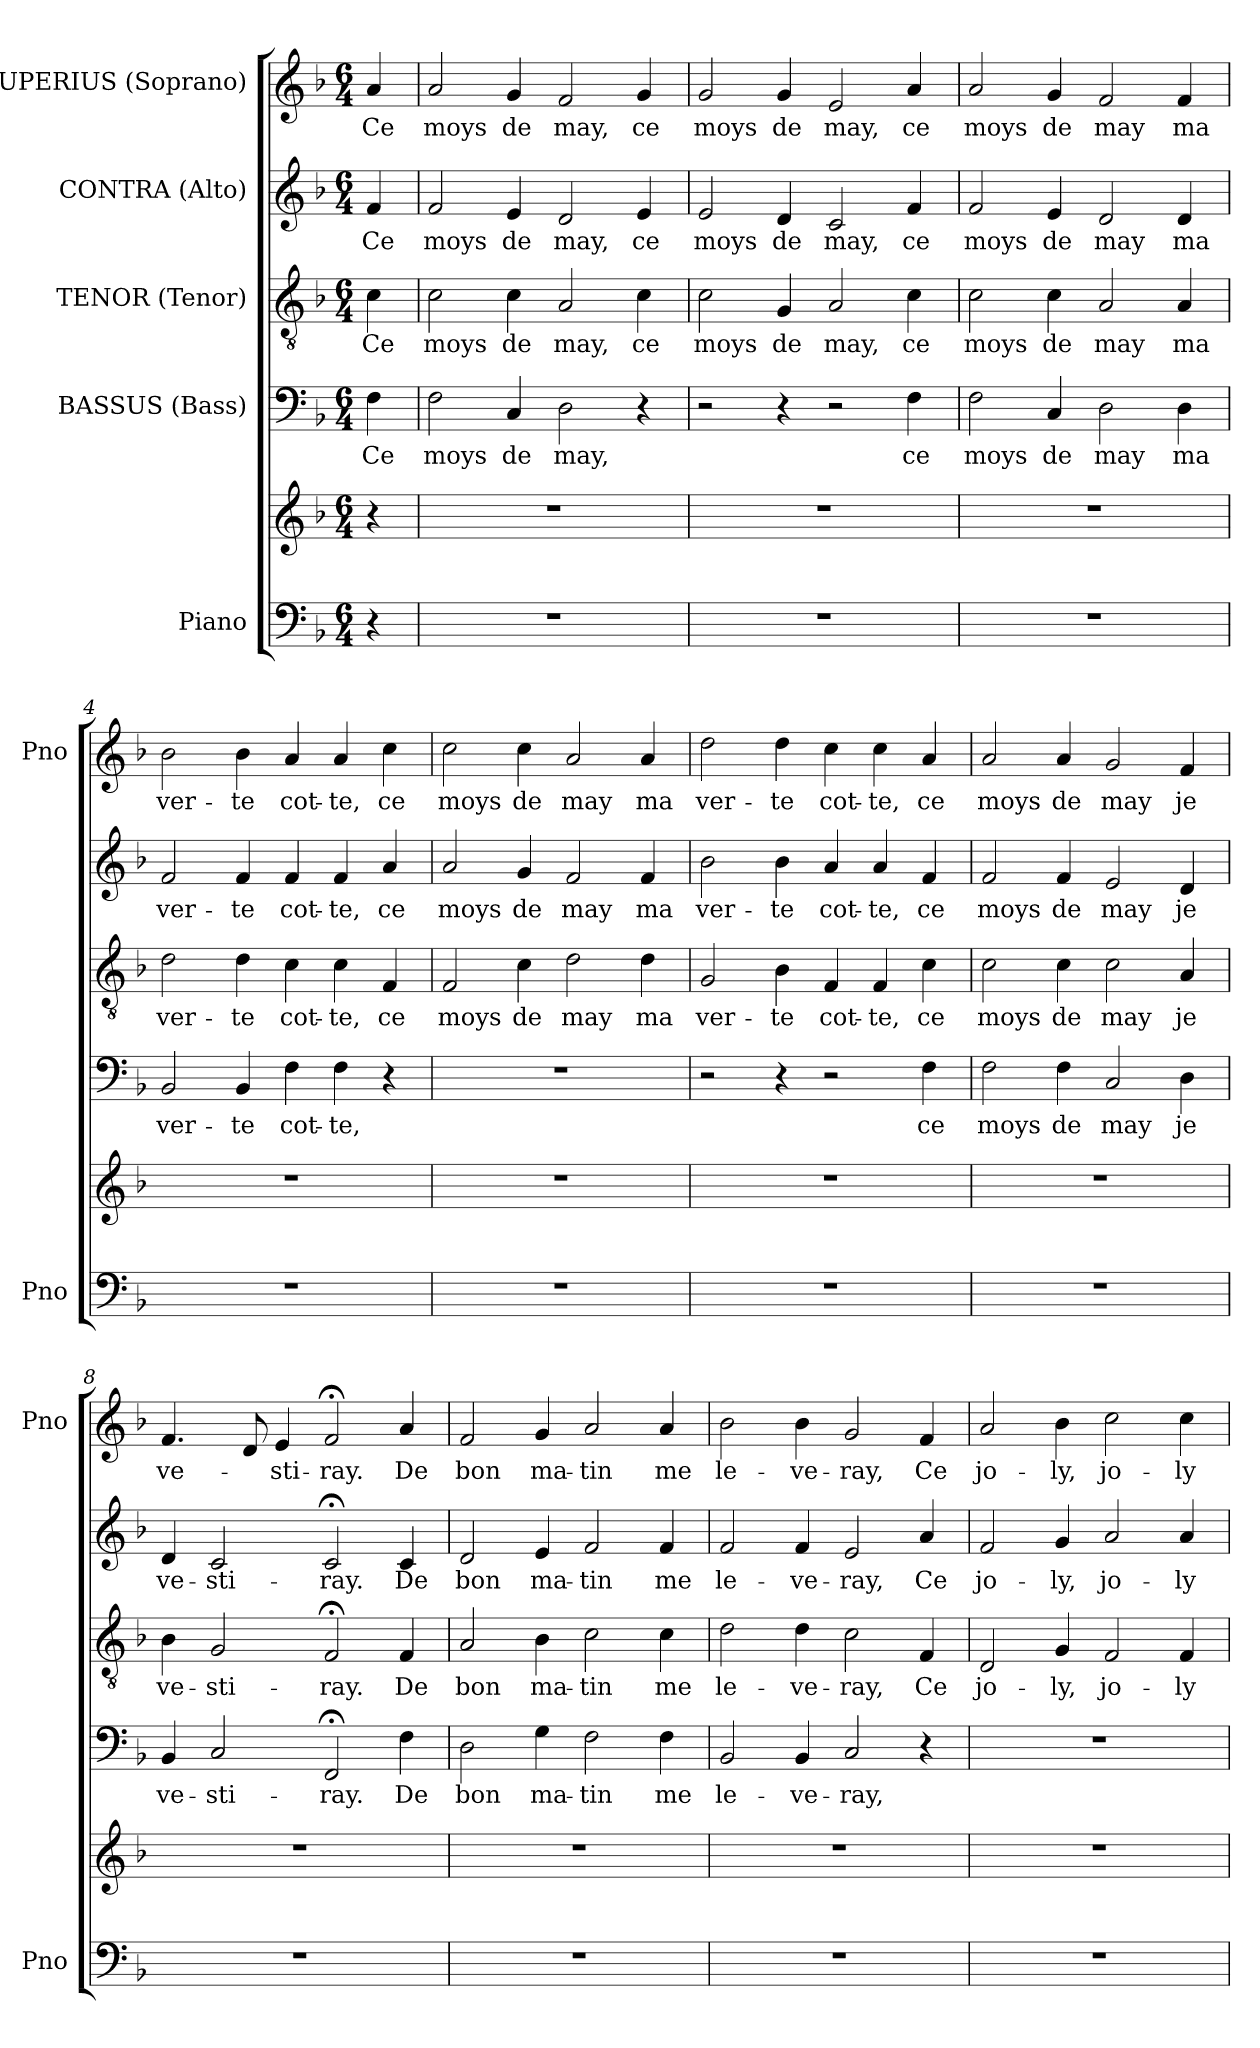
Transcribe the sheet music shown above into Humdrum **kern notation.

**kern	**kern	**kern	**text	**kern	**text	**kern	**text	**kern	**text
*part5	*part5	*part4	*part4	*part3	*part3	*part2	*part2	*part1	*part1
*staff6	*staff5	*staff4	*staff4	*staff3	*staff3	*staff2	*staff2	*staff1	*staff1
*I"Piano	*	*I"BASSUS (Bass)	*	*I"TENOR (Tenor)	*	*I"CONTRA (Alto)	*	*I"SUPERIUS (Soprano)	*
*I'Pno	*	*	*	*	*	*	*	*I'Pno	*
*clefF4	*clefG2	*clefF4	*	*clefGv2	*	*clefG2	*	*clefG2	*
*k[b-]	*k[b-]	*k[b-]	*	*k[b-]	*	*k[b-]	*	*k[b-]	*
*F:	*F:	*F:	*	*F:	*	*F:	*	*F:	*
*M6/4	*M6/4	*M6/4	*	*M6/4	*	*M6/4	*	*M6/4	*
=	=	=	=	=	=	=	=	=	=
4r	4r	4F\	Ce	4c\	Ce	4f/	Ce	4a/	Ce
=1	=1	=1	=1	=1	=1	=1	=1	=1	=1
1.r	1.r	2F\	moys	2c\	moys	2f/	moys	2a/	moys
.	.	4C/	de	4c\	de	4e/	de	4g/	de
.	.	2D\	may,	2A/	may,	2d/	may,	2f/	may,
.	.	4r	.	4c\	ce	4e/	ce	4g/	ce
=2	=2	=2	=2	=2	=2	=2	=2	=2	=2
1.r	1.r	2r	.	2c\	moys	2e/	moys	2g/	moys
.	.	4r	.	4G/	de	4d/	de	4g/	de
.	.	2r	.	2A/	may,	2c/	may,	2e/	may,
.	.	4F\	ce	4c\	ce	4f/	ce	4a/	ce
=3	=3	=3	=3	=3	=3	=3	=3	=3	=3
1.r	1.r	2F\	moys	2c\	moys	2f/	moys	2a/	moys
.	.	4C/	de	4c\	de	4e/	de	4g/	de
.	.	2D\	may	2A/	may	2d/	may	2f/	may
.	.	4D\	ma	4A/	ma	4d/	ma	4f/	ma
!!LO:LB:g=z
=4	=4	=4	=4	=4	=4	=4	=4	=4	=4
1.r	1.r	2BB-/	ver-	2d\	ver-	2f/	ver-	2b-\	ver-
.	.	4BB-/	-te	4d\	-te	4f/	-te	4b-\	-te
.	.	4F\	cot-	4c\	cot-	4f/	cot-	4a/	cot-
.	.	4F\	-te,	4c\	-te,	4f/	-te,	4a/	-te,
.	.	4r	.	4F/	ce	4a/	ce	4cc\	ce
=5	=5	=5	=5	=5	=5	=5	=5	=5	=5
1.r	1.r	1.r	.	2F/	moys	2a/	moys	2cc\	moys
.	.	.	.	4c\	de	4g/	de	4cc\	de
.	.	.	.	2d\	may	2f/	may	2a/	may
.	.	.	.	4d\	ma	4f/	ma	4a/	ma
=6	=6	=6	=6	=6	=6	=6	=6	=6	=6
1.r	1.r	2r	.	2G/	ver-	2b-\	ver-	2dd\	ver-
.	.	4r	.	4B-\	-te	4b-\	-te	4dd\	-te
.	.	2r	.	4F/	cot-	4a/	cot-	4cc\	cot-
.	.	.	.	4F/	-te,	4a/	-te,	4cc\	-te,
.	.	4F\	ce	4c\	ce	4f/	ce	4a/	ce
=7	=7	=7	=7	=7	=7	=7	=7	=7	=7
1.r	1.r	2F\	moys	2c\	moys	2f/	moys	2a/	moys
.	.	4F\	de	4c\	de	4f/	de	4a/	de
.	.	2C/	may	2c\	may	2e/	may	2g/	may
.	.	4D\	je	4A/	je	4d/	je	4f/	je
!!LO:LB:g=z
=8	=8	=8	=8	=8	=8	=8	=8	=8	=8
1.r	1.r	4BB-/	-ve-	4B-\	-ve-	4d/	-ve-	4.f/	ve-
.	.	2C/	-sti-	2G/	-sti-	2c/	-sti-	.	.
.	.	.	.	.	.	.	.	8d/	.
.	.	.	.	.	.	.	.	4e/	-sti-
.	.	2FF;</	-ray.	2F;</	-ray.	2c;</	ray.	2f;</	-ray.
.	.	4F\	De	4F/	De	4c/	De	4a/	De
=9	=9	=9	=9	=9	=9	=9	=9	=9	=9
1.r	1.r	2D\	bon	2A/	bon	2d/	bon	2f/	bon
.	.	4G\	ma-	4B-\	ma-	4e/	ma-	4g/	ma-
.	.	2F\	-tin	2c\	-tin	2f/	-tin	2a/	-tin
.	.	4F\	me	4c\	me	4f/	me	4a/	me
=10	=10	=10	=10	=10	=10	=10	=10	=10	=10
1.r	1.r	2BB-/	le-	2d\	le-	2f/	le-	2b-\	le-
.	.	4BB-/	-ve-	4d\	-ve-	4f/	-ve-	4b-\	-ve-
.	.	2C/	-ray,	2c\	-ray,	2e/	-ray,	2g/	-ray,
.	.	4r	.	4F/	Ce	4a/	Ce	4f/	Ce
=11	=11	=11	=11	=11	=11	=11	=11	=11	=11
1.r	1.r	1.r	.	2D/	jo-	2f/	jo-	2a/	jo-
.	.	.	.	4G/	-ly,	4g/	-ly,	4b-\	-ly,
.	.	.	.	2F/	jo-	2a/	jo-	2cc\	jo-
.	.	.	.	4F/	-ly	4a/	-ly	4cc\	-ly
=	=	=	=	=	=	=	=	=	=
*-	*-	*-	*-	*-	*-	*-	*-	*-	*-
